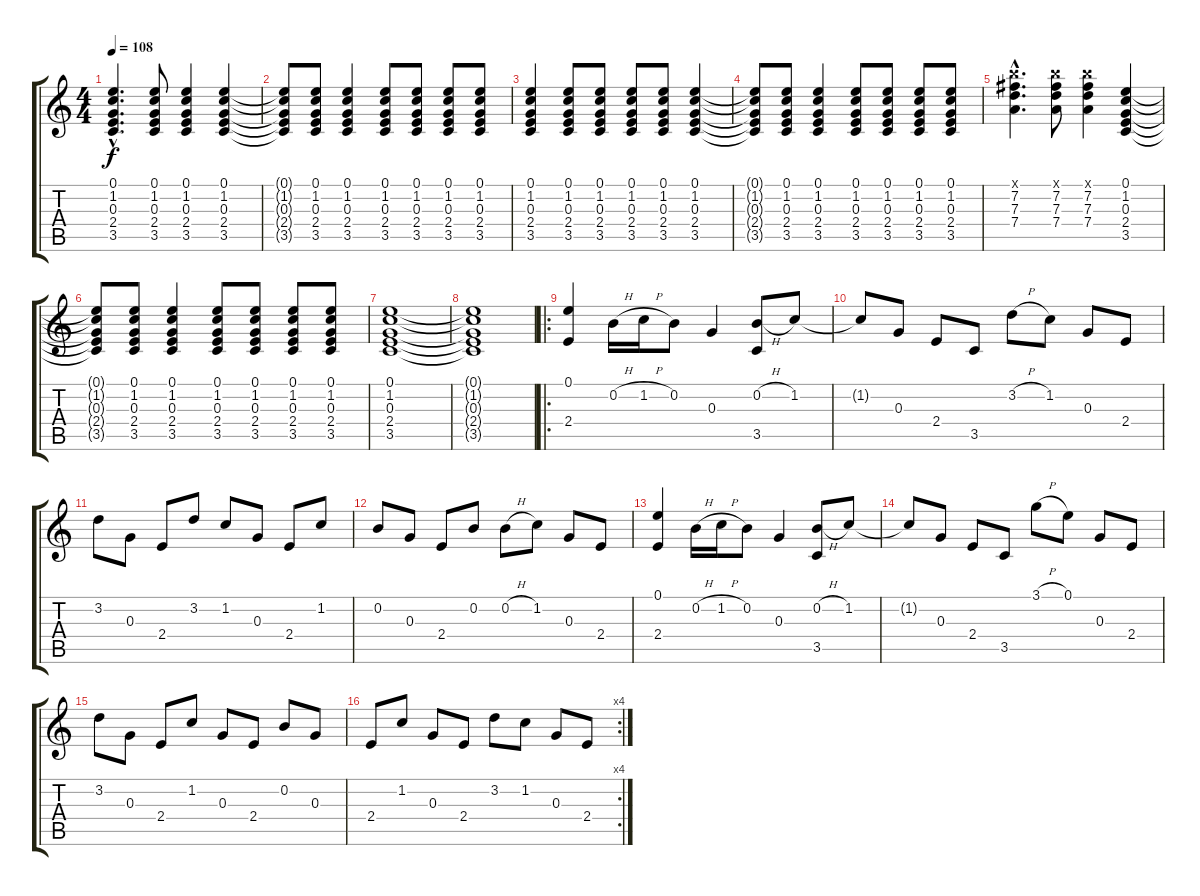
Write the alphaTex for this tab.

\track "" {instrument acousticguitarsteel}
\staff {score tabs}
\tuning (E4 B3 G3 D3 A2 E2) {hide}
\ts (4 4)
\tempo 108
\clef g2
\ks c
(0.1{hac} 1.2{hac} 0.3{hac} 2.4{hac} 3.5{hac}).4{d dy f} (0.1 1.2 0.3 2.4 3.5).8 (0.1 1.2 0.3 2.4 3.5).4 (0.1 1.2 0.3 2.4 3.5).4 |
(0.1{t} 1.2{t} 0.3{t} 2.4{t} 3.5{t}).8 (0.1 1.2 0.3 2.4 3.5).8 (0.1 1.2 0.3 2.4 3.5).4 (0.1 1.2 0.3 2.4 3.5).8 (0.1 1.2 0.3 2.4 3.5).8 (0.1 1.2 0.3 2.4 3.5).8 (0.1 1.2 0.3 2.4 3.5).8 |
(0.1 1.2 0.3 2.4 3.5).4 (0.1 1.2 0.3 2.4 3.5).8 (0.1 1.2 0.3 2.4 3.5).8 (0.1 1.2 0.3 2.4 3.5).8 (0.1 1.2 0.3 2.4 3.5).8 (0.1 1.2 0.3 2.4 3.5).4 |
(0.1{t} 1.2{t} 0.3{t} 2.4{t} 3.5{t}).8 (0.1 1.2 0.3 2.4 3.5).8 (0.1 1.2 0.3 2.4 3.5).4 (0.1 1.2 0.3 2.4 3.5).8 (0.1 1.2 0.3 2.4 3.5).8 (0.1 1.2 0.3 2.4 3.5).8 (0.1 1.2 0.3 2.4 3.5).8 |
(7.1{hac x} 7.2{hac} 7.3{hac} 7.4{hac}).4{d} (7.1{x} 7.2 7.3 7.4).8 (7.1{x} 7.2 7.3 7.4).4 (0.1 1.2 0.3 2.4 3.5).4 |
(0.1{t} 1.2{t} 0.3{t} 2.4{t} 3.5{t}).8 (0.1 1.2 0.3 2.4 3.5).8 (0.1 1.2 0.3 2.4 3.5).4 (0.1 1.2 0.3 2.4 3.5).8 (0.1 1.2 0.3 2.4 3.5).8 (0.1 1.2 0.3 2.4 3.5).8 (0.1 1.2 0.3 2.4 3.5).8 |
(0.1 1.2 0.3 2.4 3.5).1 |
(0.1{t} 1.2{t} 0.3{t} 2.4{t} 3.5{t}).1 |
\ro
(0.1 2.4).4 0.2{h}.16 1.2{h}.16 0.2.8 0.3.4 (0.2{h} 3.5).8 1.2.8 |
1.2{t}.8 0.3.8 2.4.8 3.5.8 3.2{h}.8 1.2.8 0.3.8 2.4.8 |
3.2.8 0.3.8 2.4.8 3.2.8 1.2.8 0.3.8 2.4.8 1.2.8 |
0.2.8 0.3.8 2.4.8 0.2.8 0.2{h}.8 1.2.8 0.3.8 2.4.8 |
(0.1 2.4).4 0.2{h}.16 1.2{h}.16 0.2.8 0.3.4 (0.2{h} 3.5).8 1.2.8 |
1.2{t}.8 0.3.8 2.4.8 3.5.8 3.1{h}.8 0.1.8 0.3.8 2.4.8 |
3.2.8 0.3.8 2.4.8 1.2.8 0.3.8 2.4.8 0.2.8 0.3.8 |
\rc 4
2.4.8 1.2.8 0.3.8 2.4.8 3.2.8 1.2.8 0.3.8 2.4.8
